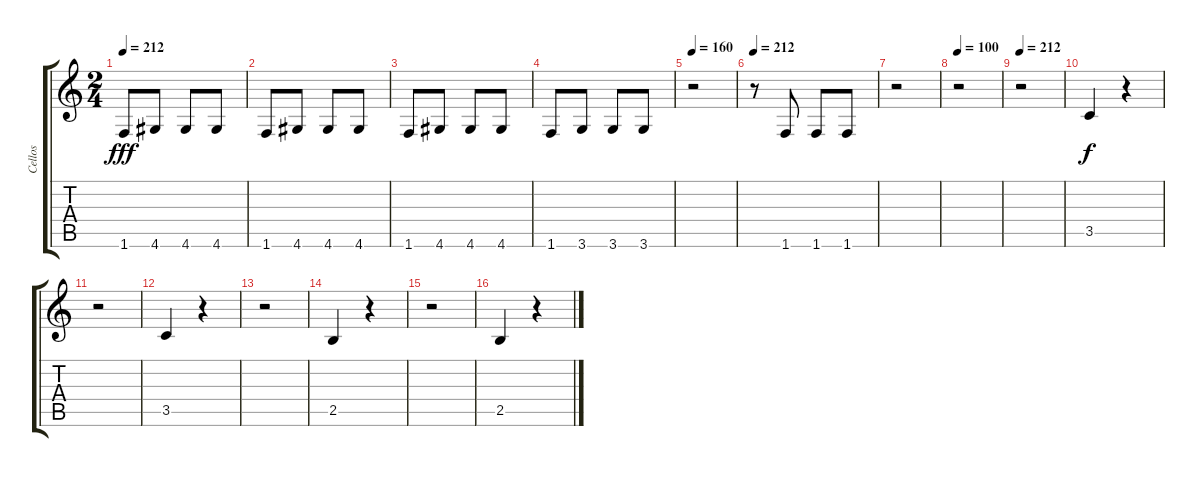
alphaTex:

\track ("Cellos" "Cellos") {instrument contrabass}
\staff {score tabs}
\tuning (E4 B3 G3 D3 A2 E2) {hide}
\ts (2 4)
\tempo 212
\clef g2
\ks c
1.6.8{dy fff} 4.6.8 4.6.8 4.6.8 |
1.6.8 4.6.8 4.6.8 4.6.8 |
1.6.8 4.6.8 4.6.8 4.6.8 |
1.6.8 3.6.8 3.6.8 3.6.8 |
\tempo 160
r.2 |
\tempo 212
r.8 1.6.8 1.6.8 1.6.8 |
r.2 |
\tempo 100
r.2 |
\tempo 212
r.2 |
3.5.4{dy f} r.4 |
r.2 |
3.5.4 r.4 |
r.2 |
2.5.4 r.4 |
r.2 |
2.5.4 r.4
